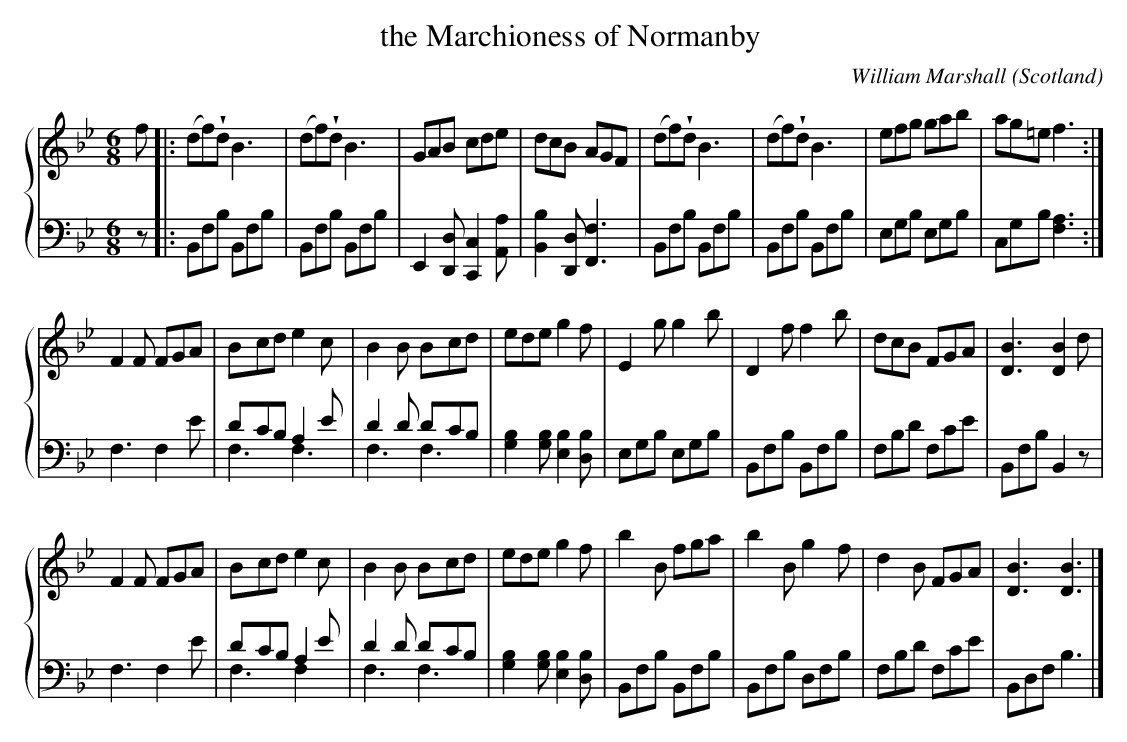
X:1
T:the Marchioness of Normanby
C:William Marshall
L:1/8
M:6/8
O:Scotland
K:Bb major
%%staves {1 2}
V:1
f |: \
(df)!wedge!d B3 | (df)!wedge!d B3 | GAB cde | dcB AGF | \
(df)!wedge!d B3 | (df)!wedge!d B3 | efg gab | ag=e f3 :|
F2 F FGA | Bcd e2 c | B2B Bcd | ede    g2 f | \
E2 g g2b | D2f f2 b | dcB FGA | [DB]3 [DB]2 d |
F2 F FGA | Bcd e2 c | B2B Bcd | ede    g2 f | \
b2 B fga | b2B g2 f | d2B FGA | [DB]3 [DB]3 |]
V:2 clef=bass octave=-2
z |: \
Bfb Bfb | Bfb Bfb | [E]2[Dd] [Cc]2[Aa] | [Bb]2[Dd] [Ff]3 | \
Bfb Bfb | Bfb Bfb | egb egb | cgb [fa]3 :| \
f3 f2e' | d'c'b a2e' & f3 f3 | d'2d' d'c'b & f3f3 | [gb]2[gb] [eb]2[db] | \
egb egb | Bfb Bfb | fbd' fc'e' | Bfb B2z | \
f3 f2e' | d'c'b a2e' & f3f2x | d'2d' d'c'b & f3f3 | [gb]2[gb] [eb]2[db] | \
Bfb Bfb | Bfb dfb | fbd' fc'e' | Bdf b3 |]
